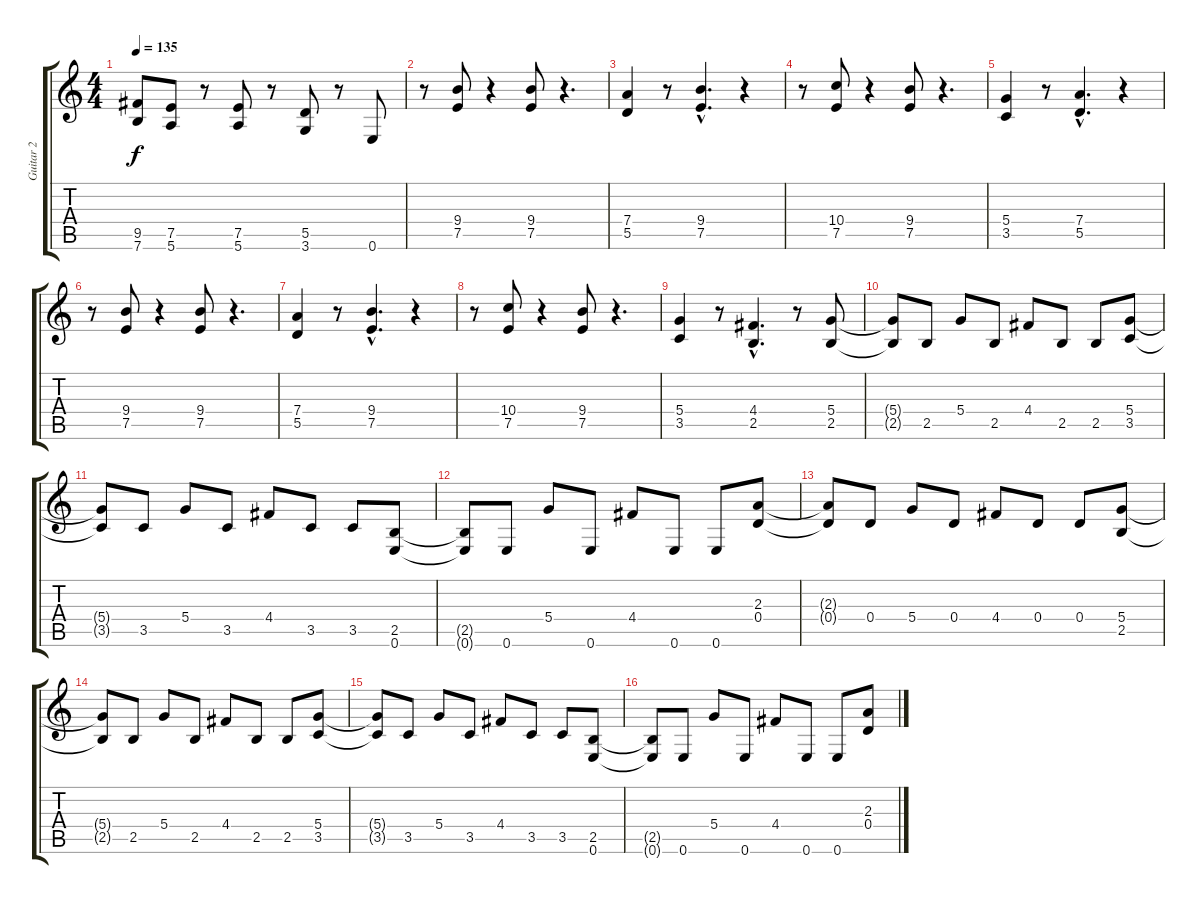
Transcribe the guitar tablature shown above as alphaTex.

\track ("Guitar 2" "Guitar 2") {instrument overdrivenguitar}
\staff {score tabs}
\tuning (E4 B3 G3 D3 A2 E2) {hide}
\ts (4 4)
\tempo 135
\clef g2
\ks c
(9.5 7.6).8{dy f} (7.5 5.6).8 r.8 (7.5 5.6).8 r.8 (5.5 3.6).8 r.8 0.6.8 |
r.8 (9.4 7.5).8 r.4 (9.4 7.5).8 r.4{d} |
(7.4 5.5).4 r.8 (9.4{hac} 7.5{hac}).4{d} r.4 |
r.8 (10.4 7.5).8 r.4 (9.4 7.5).8 r.4{d} |
(5.4 3.5).4 r.8 (7.4{hac} 5.5{hac}).4{d} r.4 |
r.8 (9.4 7.5).8 r.4 (9.4 7.5).8 r.4{d} |
(7.4 5.5).4 r.8 (9.4{hac} 7.5{hac}).4{d} r.4 |
r.8 (10.4 7.5).8 r.4 (9.4 7.5).8 r.4{d} |
(5.4 3.5).4 r.8 (4.4{hac} 2.5{hac}).4{d} r.8 (5.4 2.5).8 |
(5.4{t} 2.5{t}).8 2.5.8 5.4.8 2.5.8 4.4.8 2.5.8 2.5.8 (5.4 3.5).8 |
(5.4{t} 3.5{t}).8 3.5.8 5.4.8 3.5.8 4.4.8 3.5.8 3.5.8 (2.5 0.6).8 |
(2.5{t} 0.6{t}).8 0.6.8 5.4.8 0.6.8 4.4.8 0.6.8 0.6.8 (2.3 0.4).8 |
(2.3{t} 0.4{t}).8 0.4.8 5.4.8 0.4.8 4.4.8 0.4.8 0.4.8 (5.4 2.5).8 |
(5.4{t} 2.5{t}).8 2.5.8 5.4.8 2.5.8 4.4.8 2.5.8 2.5.8 (5.4 3.5).8 |
(5.4{t} 3.5{t}).8 3.5.8 5.4.8 3.5.8 4.4.8 3.5.8 3.5.8 (2.5 0.6).8 |
(2.5{t} 0.6{t}).8 0.6.8 5.4.8 0.6.8 4.4.8 0.6.8 0.6.8 (2.3 0.4).8
